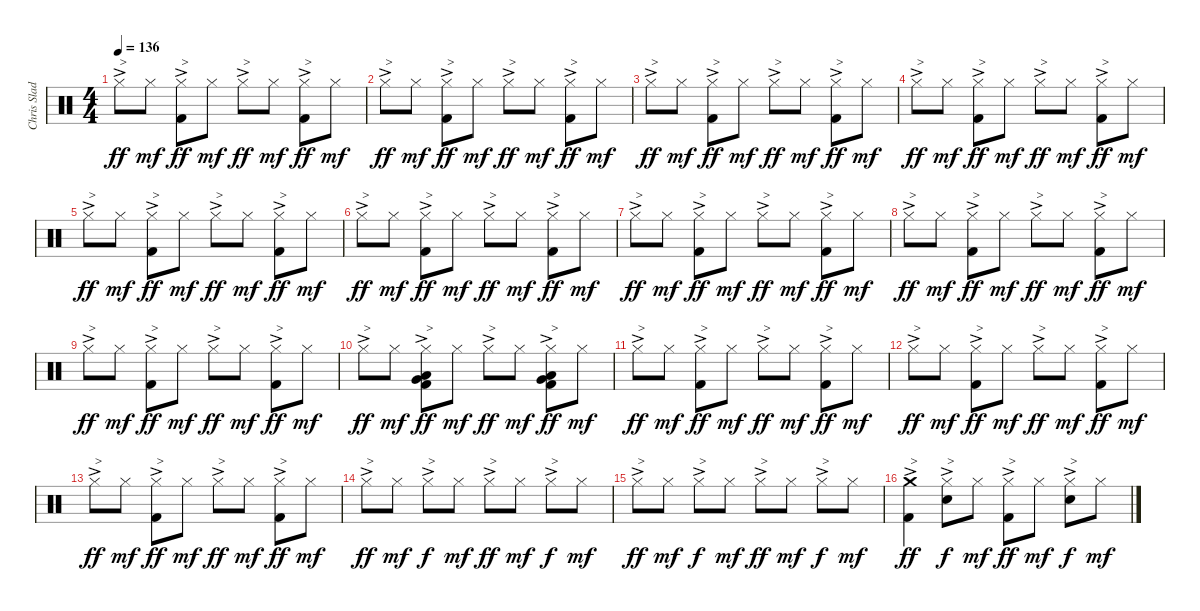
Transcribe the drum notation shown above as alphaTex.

\track ("Chris Slade" "Chris Slad") {instrument percussion}
\staff {score}
\articulation defaults
\ts (4 4)
\tempo 136
\clef neutral
\ks c "Hi-Hat (closed)"{ac}.8{txt ">" dy ff} "Hi-Hat (closed)".8{dy mf}
("Hi-Hat (closed)"{ac} "Kick (hit) 2"{ac}).8{txt ">" dy ff} "Hi-Hat (closed)".8{dy mf} "Hi-Hat (closed)"{ac}.8{txt ">" dy ff} "Hi-Hat (closed)".8{dy mf} ("Hi-Hat (closed)"{ac} "Kick (hit) 2"{ac}).8{txt ">" dy ff} "Hi-Hat (closed)".8{dy mf} |
"Hi-Hat (closed)"{ac}.8{txt ">" dy ff} "Hi-Hat (closed)".8{dy mf} ("Hi-Hat (closed)"{ac} "Kick (hit) 2"{ac}).8{txt ">" dy ff} "Hi-Hat (closed)".8{dy mf} "Hi-Hat (closed)"{ac}.8{txt ">" dy ff} "Hi-Hat (closed)".8{dy mf} ("Hi-Hat (closed)"{ac} "Kick (hit) 2"{ac}).8{txt ">" dy ff} "Hi-Hat (closed)".8{dy mf} |
"Hi-Hat (closed)"{ac}.8{txt ">" dy ff} "Hi-Hat (closed)".8{dy mf} ("Hi-Hat (closed)"{ac} "Kick (hit) 2"{ac}).8{txt ">" dy ff} "Hi-Hat (closed)".8{dy mf} "Hi-Hat (closed)"{ac}.8{txt ">" dy ff} "Hi-Hat (closed)".8{dy mf} ("Hi-Hat (closed)"{ac} "Kick (hit) 2"{ac}).8{txt ">" dy ff} "Hi-Hat (closed)".8{dy mf} |
"Hi-Hat (closed)"{ac}.8{txt ">" dy ff} "Hi-Hat (closed)".8{dy mf} ("Hi-Hat (closed)"{ac} "Kick (hit) 2"{ac}).8{txt ">" dy ff} "Hi-Hat (closed)".8{dy mf} "Hi-Hat (closed)"{ac}.8{txt ">" dy ff} "Hi-Hat (closed)".8{dy mf} ("Hi-Hat (closed)"{ac} "Kick (hit) 2"{ac}).8{txt ">" dy ff} "Hi-Hat (closed)".8{dy mf} |
"Hi-Hat (closed)"{ac}.8{txt ">" dy ff} "Hi-Hat (closed)".8{dy mf} ("Hi-Hat (closed)"{ac} "Kick (hit) 2"{ac}).8{txt ">" dy ff} "Hi-Hat (closed)".8{dy mf} "Hi-Hat (closed)"{ac}.8{txt ">" dy ff} "Hi-Hat (closed)".8{dy mf} ("Hi-Hat (closed)"{ac} "Kick (hit) 2"{ac}).8{txt ">" dy ff} "Hi-Hat (closed)".8{dy mf} |
"Hi-Hat (closed)"{ac}.8{txt ">" dy ff} "Hi-Hat (closed)".8{dy mf} ("Hi-Hat (closed)"{ac} "Kick (hit) 2"{ac}).8{txt ">" dy ff} "Hi-Hat (closed)".8{dy mf} "Hi-Hat (closed)"{ac}.8{txt ">" dy ff} "Hi-Hat (closed)".8{dy mf} ("Hi-Hat (closed)"{ac} "Kick (hit) 2"{ac}).8{txt ">" dy ff} "Hi-Hat (closed)".8{dy mf} |
"Hi-Hat (closed)"{ac}.8{txt ">" dy ff} "Hi-Hat (closed)".8{dy mf} ("Hi-Hat (closed)"{ac} "Kick (hit) 2"{ac}).8{txt ">" dy ff} "Hi-Hat (closed)".8{dy mf} "Hi-Hat (closed)"{ac}.8{txt ">" dy ff} "Hi-Hat (closed)".8{dy mf} ("Hi-Hat (closed)"{ac} "Kick (hit) 2"{ac}).8{txt ">" dy ff} "Hi-Hat (closed)".8{dy mf} |
"Hi-Hat (closed)"{ac}.8{txt ">" dy ff} "Hi-Hat (closed)".8{dy mf} ("Hi-Hat (closed)"{ac} "Kick (hit) 2"{ac}).8{txt ">" dy ff} "Hi-Hat (closed)".8{dy mf} "Hi-Hat (closed)"{ac}.8{txt ">" dy ff} "Hi-Hat (closed)".8{dy mf} ("Hi-Hat (closed)"{ac} "Kick (hit) 2"{ac}).8{txt ">" dy ff} "Hi-Hat (closed)".8{dy mf} |
"Hi-Hat (closed)"{ac}.8{txt ">" dy ff} "Hi-Hat (closed)".8{dy mf} ("Hi-Hat (closed)"{ac} "Kick (hit) 2"{ac}).8{txt ">" dy ff} "Hi-Hat (closed)".8{dy mf} "Hi-Hat (closed)"{ac}.8{txt ">" dy ff} "Hi-Hat (closed)".8{dy mf} ("Hi-Hat (closed)"{ac} "Kick (hit) 2"{ac}).8{txt ">" dy ff} "Hi-Hat (closed)".8{dy mf} |
"Hi-Hat (closed)"{ac}.8{txt ">" dy ff} "Hi-Hat (closed)".8{dy mf} ("Very Low Tom (hit)"{ac} "Low Floor Tom (hit)"{ac} "Kick (hit) 2"{ac} "Hi-Hat (closed)"{ac}).8{txt ">" dy ff} "Hi-Hat (closed)".8{dy mf} "Hi-Hat (closed)"{ac}.8{txt ">" dy ff} "Hi-Hat (closed)".8{dy mf} ("Very Low Tom (hit)"{ac} "Low Floor Tom (hit)"{ac} "Kick (hit) 2"{ac} "Hi-Hat (closed)"{ac}).8{txt ">" dy ff} "Hi-Hat (closed)".8{dy mf} |
"Hi-Hat (closed)"{ac}.8{txt ">" dy ff} "Hi-Hat (closed)".8{dy mf} ("Hi-Hat (closed)"{ac} "Kick (hit) 2"{ac}).8{txt ">" dy ff} "Hi-Hat (closed)".8{dy mf} "Hi-Hat (closed)"{ac}.8{txt ">" dy ff} "Hi-Hat (closed)".8{dy mf} ("Hi-Hat (closed)"{ac} "Kick (hit) 2"{ac}).8{txt ">" dy ff} "Hi-Hat (closed)".8{dy mf} |
"Hi-Hat (closed)"{ac}.8{txt ">" dy ff} "Hi-Hat (closed)".8{dy mf} ("Hi-Hat (closed)"{ac} "Kick (hit) 2"{ac}).8{txt ">" dy ff} "Hi-Hat (closed)".8{dy mf} "Hi-Hat (closed)"{ac}.8{txt ">" dy ff} "Hi-Hat (closed)".8{dy mf} ("Hi-Hat (closed)"{ac} "Kick (hit) 2"{ac}).8{txt ">" dy ff} "Hi-Hat (closed)".8{dy mf} |
"Hi-Hat (closed)"{ac}.8{txt ">" dy ff} "Hi-Hat (closed)".8{dy mf} ("Hi-Hat (closed)"{ac} "Kick (hit) 2"{ac}).8{txt ">" dy ff} "Hi-Hat (closed)".8{dy mf} "Hi-Hat (closed)"{ac}.8{txt ">" dy ff} "Hi-Hat (closed)".8{dy mf} ("Hi-Hat (closed)"{ac} "Kick (hit) 2"{ac}).8{txt ">" dy ff} "Hi-Hat (closed)".8{dy mf} |
"Hi-Hat (closed)"{ac}.8{txt ">" dy ff} "Hi-Hat (closed)".8{dy mf} "Hi-Hat (closed)"{ac}.8{txt ">" dy f} "Hi-Hat (closed)".8{dy mf} "Hi-Hat (closed)"{ac}.8{txt ">" dy ff} "Hi-Hat (closed)".8{dy mf} "Hi-Hat (closed)"{ac}.8{txt ">" dy f} "Hi-Hat (closed)".8{dy mf} |
"Hi-Hat (closed)"{ac}.8{txt ">" dy ff} "Hi-Hat (closed)".8{dy mf} "Hi-Hat (closed)"{ac}.8{txt ">" dy f} "Hi-Hat (closed)".8{dy mf} "Hi-Hat (closed)"{ac}.8{txt ">" dy ff} "Hi-Hat (closed)".8{dy mf} "Hi-Hat (closed)"{ac}.8{txt ">" dy f} "Hi-Hat (closed)".8{dy mf} |
("Crash medium (hit)"{ac} "Kick (hit) 2"{ac}).4{txt ">" dy ff} ("Hi-Hat (closed)"{ac} "Snare (hit) 2").8{txt ">" dy f} "Hi-Hat (closed)".8{dy mf} ("Hi-Hat (closed)"{ac} "Kick (hit) 2"{ac}).8{txt ">" dy ff} "Hi-Hat (closed)".8{dy mf} ("Hi-Hat (closed)"{ac} "Snare (hit) 2").8{txt ">" dy f} "Hi-Hat (closed)".8{dy mf}
